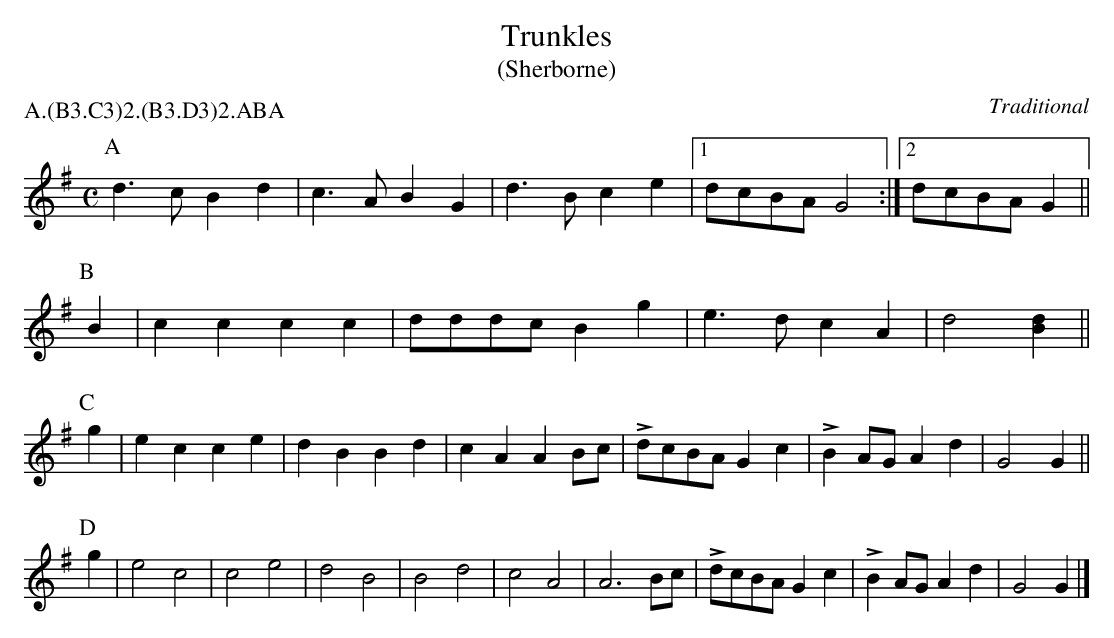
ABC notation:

X:1
T:Trunkles
T:(Sherborne)
M:C
L:1/4
C:Traditional
P:A.(B3.C3)2.(B3.D3)2.ABA
K:G Major
V:1
P:A
d>c B d | c>A B G | d>B c e |[1 d/c/B/A/ G2 :|[2 d/c/B/A/ G ||
P:B
B \
| c c c c | d/d/d/c/ B g | e>d c A | d2 [dB] ||
P:C
g \
| e c c e | d B B d | c A A B/c/ | Ld/c/B/A/ G c | LB A/G/ A d | G2 G ||
P:D
g \
| e2 c2 | c2 e2 | d2 B2 | B2 d2 | c2 A2 | A3 B/c/ | Ld/c/B/A/ G c |\
LB A/G/ A d | G2 G |]
